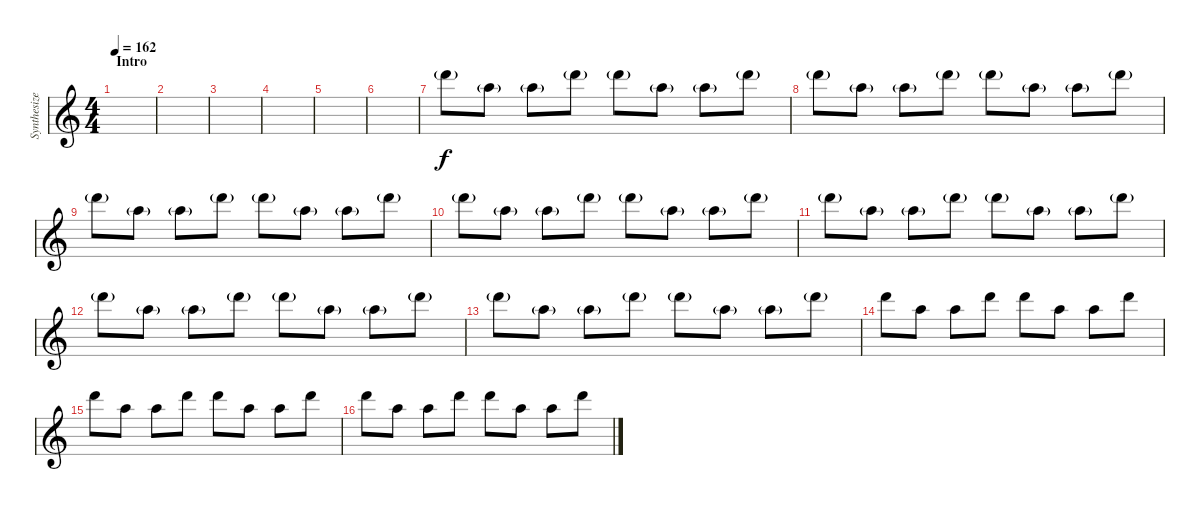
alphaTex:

\track ("Synthesizer" "Synthesize") {instrument lead1square}
\staff {score}
\tuning (E4 B3 G3 D3 A2 E2 B1) {hide}
\ts (4 4)
\section ("" "Intro")
\tempo 162
\clef g2
\ks c
|
|
|
|
|
|
22.1{g}.8 17.1{g}.8 17.1{g}.8 22.1{g}.8 22.1{g}.8 17.1{g}.8 17.1{g}.8 22.1{g}.8 |
22.1{g}.8 17.1{g}.8 17.1{g}.8 22.1{g}.8 22.1{g}.8 17.1{g}.8 17.1{g}.8 22.1{g}.8 |
22.1{g}.8 17.1{g}.8 17.1{g}.8 22.1{g}.8 22.1{g}.8 17.1{g}.8 17.1{g}.8 22.1{g}.8 |
22.1{g}.8 17.1{g}.8 17.1{g}.8 22.1{g}.8 22.1{g}.8 17.1{g}.8 17.1{g}.8 22.1{g}.8 |
22.1{g}.8 17.1{g}.8 17.1{g}.8 22.1{g}.8 22.1{g}.8 17.1{g}.8 17.1{g}.8 22.1{g}.8 |
22.1{g}.8 17.1{g}.8 17.1{g}.8 22.1{g}.8 22.1{g}.8 17.1{g}.8 17.1{g}.8 22.1{g}.8 |
22.1{g}.8 17.1{g}.8 17.1{g}.8 22.1{g}.8 22.1{g}.8 17.1{g}.8 17.1{g}.8 22.1{g}.8 |
22.1.8 17.1.8 17.1.8 22.1.8 22.1.8 17.1.8 17.1.8 22.1.8 |
22.1.8 17.1.8 17.1.8 22.1.8 22.1.8 17.1.8 17.1.8 22.1.8 |
22.1.8 17.1.8 17.1.8 22.1.8 22.1.8 17.1.8 17.1.8 22.1.8
